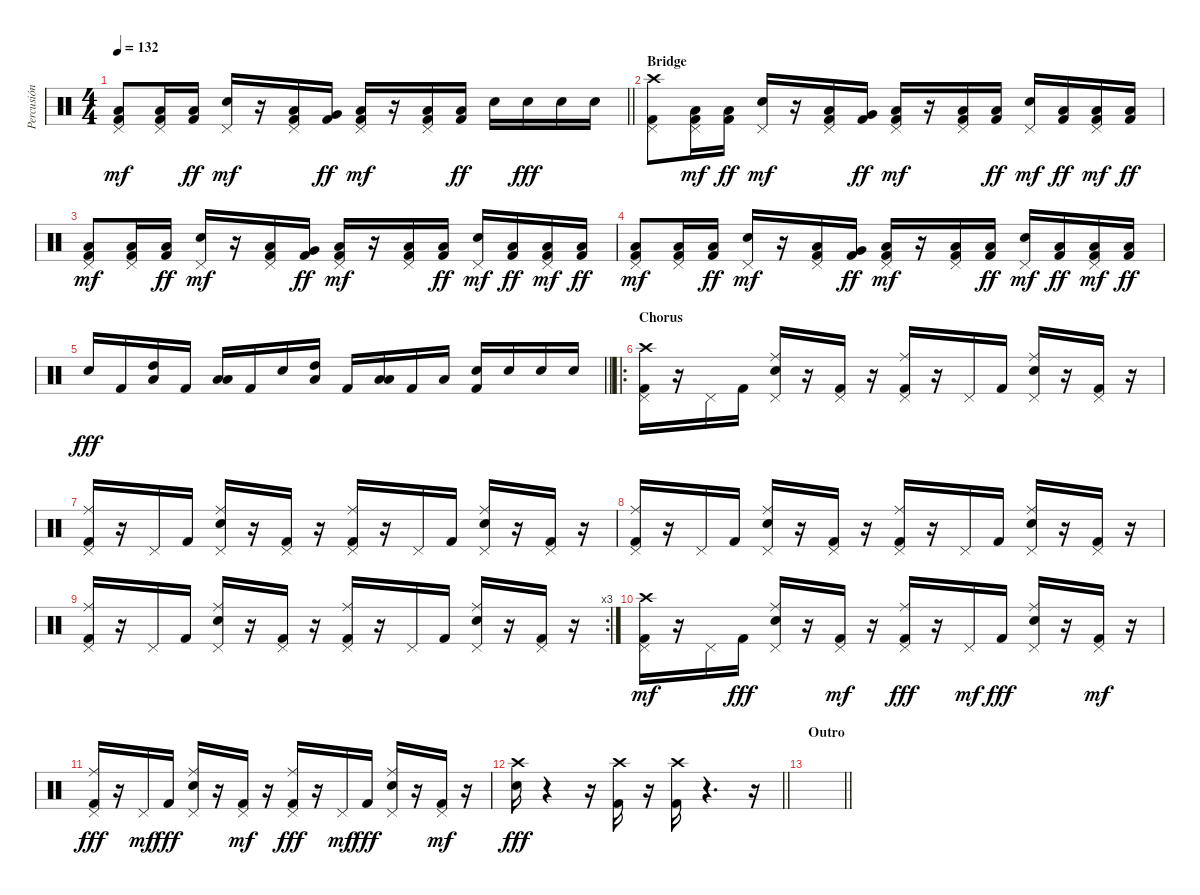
\track ("Percusión" "Percusión") {instrument percussion}
\staff {score}
\articulation defaults
\ts (4 4)
\tempo 132
\clef neutral
\barLineRight lightlight
\ks c
("Kick (hit) 2" "Low Floor Tom (hit)" "Pedal Hi-Hat (hit)").8{dy mf} ("Kick (hit) 2" "Low Floor Tom (hit)" "Pedal Hi-Hat (hit)").16 ("Kick (hit) 2" "Low Tom (hit)").16{dy ff} ("Snare (hit) 2" "Pedal Hi-Hat (hit)").16{dy mf} r.16 ("Kick (hit) 2" "Low Tom (hit)" "Pedal Hi-Hat (hit)").16 ("Kick (hit) 2" "Very Low Tom (hit)").16{dy ff} ("Kick (hit) 2" "Low Floor Tom (hit)" "Pedal Hi-Hat (hit)").16{dy mf} r.16 ("Kick (hit) 2" "Low Floor Tom (hit)" "Pedal Hi-Hat (hit)").16 ("Kick (hit) 2" "Low Tom (hit)").16{dy ff} "Snare (hit) 2".16 "Snare (hit) 2".16{dy fff} "Snare (hit) 2".16 "Snare (hit) 2".16 |
\section ("" "Bridge")
("Kick (hit) 2" "Pedal Hi-Hat (hit)" "Crash high (hit)").8 ("Kick (hit) 2" "Low Floor Tom (hit)" "Pedal Hi-Hat (hit)").16{dy mf} ("Kick (hit) 2" "Low Tom (hit)").16{dy ff} ("Snare (hit) 2" "Pedal Hi-Hat (hit)").16{dy mf} r.16 ("Kick (hit) 2" "Low Tom (hit)" "Pedal Hi-Hat (hit)").16 ("Kick (hit) 2" "Very Low Tom (hit)").16{dy ff} ("Kick (hit) 2" "Low Floor Tom (hit)" "Pedal Hi-Hat (hit)").16{dy mf} r.16 ("Kick (hit) 2" "Low Floor Tom (hit)" "Pedal Hi-Hat (hit)").16 ("Kick (hit) 2" "Low Tom (hit)").16{dy ff} ("Snare (hit) 2" "Pedal Hi-Hat (hit)").16{dy mf} ("Kick (hit) 2" "Low Tom (hit)").16{dy ff} ("Kick (hit) 2" "Low Tom (hit)" "Pedal Hi-Hat (hit)").16{dy mf} ("Kick (hit) 2" "Low Floor Tom (hit)").16{dy ff} |
("Kick (hit) 2" "Low Floor Tom (hit)" "Pedal Hi-Hat (hit)").8{dy mf} ("Kick (hit) 2" "Low Floor Tom (hit)" "Pedal Hi-Hat (hit)").16 ("Kick (hit) 2" "Low Tom (hit)").16{dy ff} ("Snare (hit) 2" "Pedal Hi-Hat (hit)").16{dy mf} r.16 ("Kick (hit) 2" "Low Tom (hit)" "Pedal Hi-Hat (hit)").16 ("Kick (hit) 2" "Very Low Tom (hit)").16{dy ff} ("Kick (hit) 2" "Low Floor Tom (hit)" "Pedal Hi-Hat (hit)").16{dy mf} r.16 ("Kick (hit) 2" "Low Floor Tom (hit)" "Pedal Hi-Hat (hit)").16 ("Kick (hit) 2" "Low Tom (hit)").16{dy ff} ("Snare (hit) 2" "Pedal Hi-Hat (hit)").16{dy mf} ("Kick (hit) 2" "Low Tom (hit)").16{dy ff} ("Kick (hit) 2" "Low Tom (hit)" "Pedal Hi-Hat (hit)").16{dy mf} ("Kick (hit) 2" "Low Floor Tom (hit)").16{dy ff} |
("Kick (hit) 2" "Low Floor Tom (hit)" "Pedal Hi-Hat (hit)").8{dy mf} ("Kick (hit) 2" "Low Floor Tom (hit)" "Pedal Hi-Hat (hit)").16 ("Kick (hit) 2" "Low Tom (hit)").16{dy ff} ("Snare (hit) 2" "Pedal Hi-Hat (hit)").16{dy mf} r.16 ("Kick (hit) 2" "Low Tom (hit)" "Pedal Hi-Hat (hit)").16 ("Kick (hit) 2" "Very Low Tom (hit)").16{dy ff} ("Kick (hit) 2" "Low Floor Tom (hit)" "Pedal Hi-Hat (hit)").16{dy mf} r.16 ("Kick (hit) 2" "Low Floor Tom (hit)" "Pedal Hi-Hat (hit)").16 ("Kick (hit) 2" "Low Tom (hit)").16{dy ff} ("Snare (hit) 2" "Pedal Hi-Hat (hit)").16{dy mf} ("Kick (hit) 2" "Low Tom (hit)").16{dy ff} ("Kick (hit) 2" "Low Tom (hit)" "Pedal Hi-Hat (hit)").16{dy mf} ("Kick (hit) 2" "Low Floor Tom (hit)").16{dy ff} |
\barLineRight lightlight "Snare (hit) 2".16{dy fff} "Kick (hit) 2".16
("High Tom (hit)" "Low Floor Tom (hit)").16 "Kick (hit) 2".16 ("Low Floor Tom (hit)" "Low Tom (hit)").16 "Kick (hit) 2".16 "Snare (hit) 2".16 ("High Tom (hit)" "Low Floor Tom (hit)").16 "Kick (hit) 2".16 ("Low Tom (hit)" "Low Floor Tom (hit)").16 "Kick (hit) 2".16 "Low Floor Tom (hit)".16 ("Snare (hit) 2" "Kick (hit) 2").16 "Snare (hit) 2".16 "Snare (hit) 2".16 "Snare (hit) 2".16 |
\ro
\section ("" "Chorus")
("Pedal Hi-Hat (hit)" "Kick (hit) 2" "Crash high (hit)").16 r.16 "Pedal Hi-Hat (hit)".16 "Kick (hit) 2".16 ("Pedal Hi-Hat (hit)" "Snare (hit) 2" "Ride (middle)").16 r.16 ("Pedal Hi-Hat (hit)" "Kick (hit) 2").16 r.16 ("Pedal Hi-Hat (hit)" "Kick (hit) 2" "Ride (middle)").16 r.16 "Pedal Hi-Hat (hit)".16 "Kick (hit) 2".16 ("Pedal Hi-Hat (hit)" "Snare (hit) 2" "Ride (middle)").16 r.16 ("Pedal Hi-Hat (hit)" "Kick (hit) 2").16 r.16 |
("Pedal Hi-Hat (hit)" "Kick (hit) 2" "Ride (middle)").16 r.16 "Pedal Hi-Hat (hit)".16 "Kick (hit) 2".16 ("Pedal Hi-Hat (hit)" "Snare (hit) 2" "Ride (middle)").16 r.16 ("Pedal Hi-Hat (hit)" "Kick (hit) 2").16 r.16 ("Pedal Hi-Hat (hit)" "Kick (hit) 2" "Ride (middle)").16 r.16 "Pedal Hi-Hat (hit)".16 "Kick (hit) 2".16 ("Pedal Hi-Hat (hit)" "Snare (hit) 2" "Ride (middle)").16 r.16 ("Pedal Hi-Hat (hit)" "Kick (hit) 2").16 r.16 |
("Pedal Hi-Hat (hit)" "Kick (hit) 2" "Ride (middle)").16 r.16 "Pedal Hi-Hat (hit)".16 "Kick (hit) 2".16 ("Pedal Hi-Hat (hit)" "Snare (hit) 2" "Ride (middle)").16 r.16 ("Pedal Hi-Hat (hit)" "Kick (hit) 2").16 r.16 ("Pedal Hi-Hat (hit)" "Kick (hit) 2" "Ride (middle)").16 r.16 "Pedal Hi-Hat (hit)".16 "Kick (hit) 2".16 ("Pedal Hi-Hat (hit)" "Snare (hit) 2" "Ride (middle)").16 r.16 ("Pedal Hi-Hat (hit)" "Kick (hit) 2").16 r.16 |
\rc 3
("Pedal Hi-Hat (hit)" "Kick (hit) 2" "Ride (middle)").16 r.16 "Pedal Hi-Hat (hit)".16 "Kick (hit) 2".16 ("Pedal Hi-Hat (hit)" "Snare (hit) 2" "Ride (middle)").16 r.16 ("Pedal Hi-Hat (hit)" "Kick (hit) 2").16 r.16 ("Pedal Hi-Hat (hit)" "Kick (hit) 2" "Ride (middle)").16 r.16 "Pedal Hi-Hat (hit)".16 "Kick (hit) 2".16 ("Pedal Hi-Hat (hit)" "Snare (hit) 2" "Ride (middle)").16 r.16 ("Pedal Hi-Hat (hit)" "Kick (hit) 2").16 r.16 |
("Kick (hit) 2" "Crash high (hit)" "Pedal Hi-Hat (hit)").16{dy mf} r.16 "Pedal Hi-Hat (hit)".16 "Kick (hit) 2".16{dy fff} ("Snare (hit) 2" "Pedal Hi-Hat (hit)" "Ride (middle)").16 r.16 ("Kick (hit) 2" "Pedal Hi-Hat (hit)").16{dy mf} r.16 ("Kick (hit) 2" "Pedal Hi-Hat (hit)" "Ride (middle)").16{dy fff} r.16 "Pedal Hi-Hat (hit)".16{dy mf} "Kick (hit) 2".16{dy fff} ("Snare (hit) 2" "Pedal Hi-Hat (hit)" "Ride (middle)").16 r.16 ("Kick (hit) 2" "Pedal Hi-Hat (hit)").16{dy mf} r.16 |
("Kick (hit) 2" "Pedal Hi-Hat (hit)" "Ride (middle)").16{dy fff} r.16 "Pedal Hi-Hat (hit)".16{dy mf} "Kick (hit) 2".16{dy fff} ("Snare (hit) 2" "Pedal Hi-Hat (hit)" "Ride (middle)").16 r.16 ("Kick (hit) 2" "Pedal Hi-Hat (hit)").16{dy mf} r.16 ("Kick (hit) 2" "Pedal Hi-Hat (hit)" "Ride (middle)").16{dy fff} r.16 "Pedal Hi-Hat (hit)".16{dy mf} "Kick (hit) 2".16{dy fff} ("Snare (hit) 2" "Pedal Hi-Hat (hit)" "Ride (middle)").16 r.16 ("Kick (hit) 2" "Pedal Hi-Hat (hit)").16{dy mf} r.16 |
\barLineRight lightlight
("Snare (hit) 2" "Crash high (hit)").16{dy fff} r.4 r.16 ("Crash high (hit)" "Kick (hit) 2").16 r.16 ("Crash high (hit)" "Kick (hit) 2").16 r.4{d} r.16 |
\section ("" "Outro")
\barLineRight lightlight
